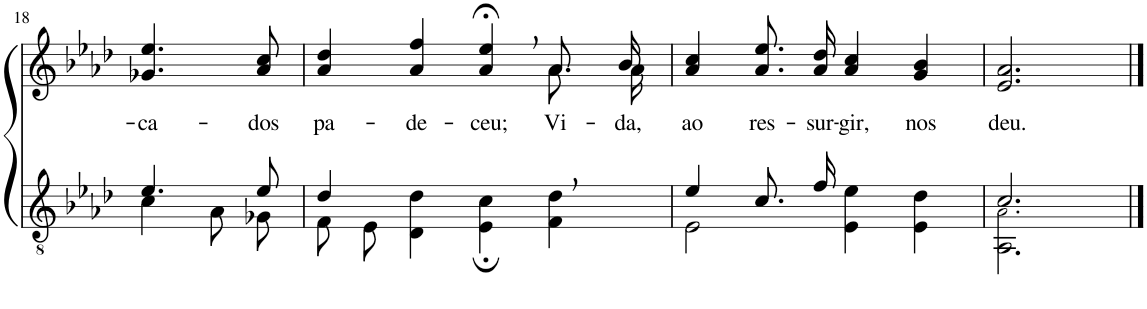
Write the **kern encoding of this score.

**kern	**kern	**text
*part2	*part1	*part1
*staff2	*staff1	*staff1
*I"Parte III e IV	*I"Parte I e II	*
!!LO:PB:g=z
*clefGv2	*clefG2	*
*Trd3c5	*Trd3c5	*
*k[b-e-a-d-]	*k[b-e-a-d-]	*
*M4/4	*M4/4	*
=18	=18	=18
*^	*	*
!	!	!	!LO:LY:b
4.e-/	4c\	4.g-X/ 4.ee-/	-ca-
.	8A-\L	.	.
!	!	!	!LO:LY:b
8e-/	8G-X\J	8a-/ 8cc/	-dos
=19	=19	=19	=19
!	!	!	!LO:LY:b
*	*	*^	*
4d-/	8F\L	4a-/ 4dd-/	2.ryy	pa-
.	8E-\J	.	.	.
!	!	!	!	!LO:LY:b
2.ryy	4D-\ 4d-\	4a-/ 4ff/	.	-de-
!	!	!	!	!LO:LY:b
.	4E-\; 4c\;	4a-/;<, 4ee-/;<,	.	-ceu;
!	!	!	!	!LO:LY:b
.	4F\ 4d-\	8.a-/L	8.a-\L	Vi-
!	!	!	!	!LO:LY:b
.	.	16b-/Jk	16a-\Jk	-da,
=20	=20	=20	=20	=20
!	!	!	!	!LO:LY:b
*	*	*v	*v	*
4e-/	2E-\	4a-/ 4cc/	ao
!	!	!	!LO:LY:b
8.c/L	.	8.a-\ 8.ee-\L	res-
!	!	!	!LO:LY:b
16f/Jk	.	16a-\ 16dd-\Jk	-sur-
!	!	!	!LO:LY:b
2ryy	4E-\ 4e-\	4a-/ 4cc/	-gir,
!	!	!	!LO:LY:b
.	4E-\ 4d-\	4g/ 4b-/	nos
=21	=21	=21	=21
!	!	!	!LO:LY:b
2.c/	2.AA-\ 2.A-!\	2.e-/ 2.a-/	deu.
*v	*v	*	*
==	==	==
*-	*-	*-
